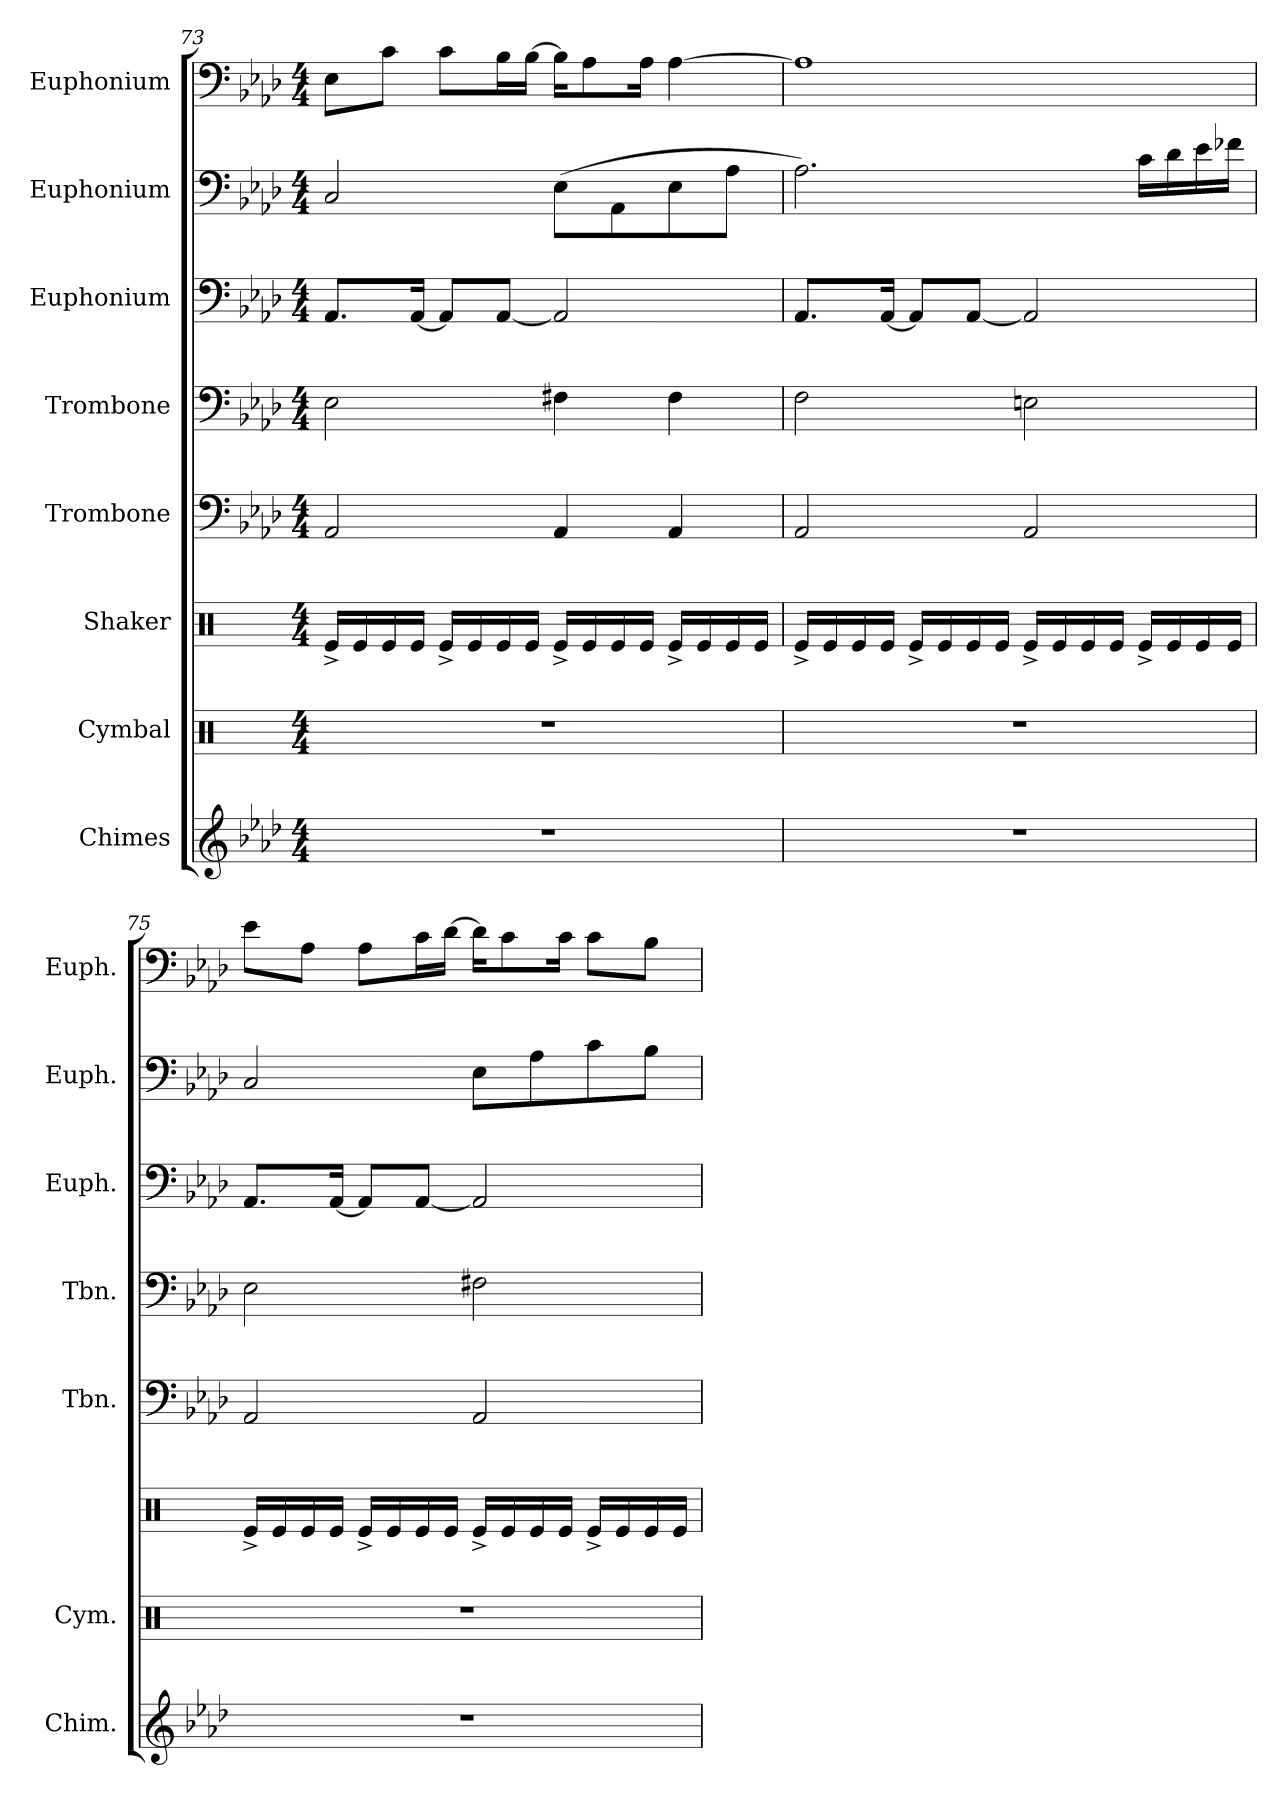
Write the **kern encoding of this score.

**kern	**kern	**kern	**kern	**kern	**kern	**kern	**kern
*part8	*part7	*part6	*part5	*part4	*part3	*part2	*part1
*staff8	*staff7	*staff6	*staff5	*staff4	*staff3	*staff2	*staff1
*I"Chimes	*I"Cymbal	*I"Shaker	*I"Trombone	*I"Trombone	*I"Euphonium	*I"Euphonium	*I"Euphonium
*I'Chim.	*I'Cym.	*	*I'Tbn.	*I'Tbn.	*I'Euph.	*I'Euph.	*I'Euph.
!!LO:PB:g=z
*clefG2	*clefX	*clefX	*clefF4	*clefF4	*clefF4	*clefF4	*clefF4
*k[b-e-a-d-]	*k[]	*k[]	*k[b-e-a-d-]	*k[b-e-a-d-]	*k[b-e-a-d-]	*k[b-e-a-d-]	*k[b-e-a-d-]
*M4/4	*M4/4	*M4/4	*M4/4	*M4/4	*M4/4	*M4/4	*M4/4
=73	=73	=73	=73	=73	=73	=73	=73
1r	1r	16Re^/LL	2AA-/	2E-\	8.AA-/L	2C/	8E-\L
.	.	16Re/	.	.	.	.	.
.	.	16Re/	.	.	.	.	8c\J
.	.	16Re/JJ	.	.	[16AA-/Jk	.	.
.	.	16Re^/LL	.	.	8AA-/L]	.	8c\L
.	.	16Re/	.	.	.	.	.
.	.	16Re/	.	.	[8AA-/J	.	16B-\L
.	.	16Re/JJ	.	.	.	.	[16B-\JJ
.	.	16Re^/LL	4AA-/	4F#X\	2AA-/]	(>8E-\L	16B-\KL]
.	.	16Re/	.	.	.	.	8A-\
.	.	16Re/	.	.	.	8AA-\	.
.	.	16Re/JJ	.	.	.	.	16A-\Jk
.	.	16Re^/LL	4AA-/	4F#\	.	8E-\	[4A-\
.	.	16Re/	.	.	.	.	.
.	.	16Re/	.	.	.	8A-\J	.
.	.	16Re/JJ	.	.	.	.	.
=74	=74	=74	=74	=74	=74	=74	=74
1r	1r	16Re^/LL	2AA-/	2F\	8.AA-/L	2.A-\)	1A-]
.	.	16Re/	.	.	.	.	.
.	.	16Re/	.	.	.	.	.
.	.	16Re/JJ	.	.	[16AA-/Jk	.	.
.	.	16Re^/LL	.	.	8AA-/L]	.	.
.	.	16Re/	.	.	.	.	.
.	.	16Re/	.	.	[8AA-/J	.	.
.	.	16Re/JJ	.	.	.	.	.
.	.	16Re^/LL	2AA-/	2En\	2AA-/]	.	.
.	.	16Re/	.	.	.	.	.
.	.	16Re/	.	.	.	.	.
.	.	16Re/JJ	.	.	.	.	.
.	.	16Re^/LL	.	.	.	16c\LL	.
.	.	16Re/	.	.	.	16d-\	.
.	.	16Re/	.	.	.	16e-\	.
.	.	16Re/JJ	.	.	.	16f-X\JJ	.
!!LO:PB:g=z
=75	=75	=75	=75	=75	=75	=75	=75
1r	1r	16Re^/LL	2AA-/	2E-\	8.AA-/L	2C/	8e-\L
.	.	16Re/	.	.	.	.	.
.	.	16Re/	.	.	.	.	8A-\J
.	.	16Re/JJ	.	.	[16AA-/Jk	.	.
.	.	16Re^/LL	.	.	8AA-/L]	.	8A-\L
.	.	16Re/	.	.	.	.	.
.	.	16Re/	.	.	[8AA-/J	.	16c\L
.	.	16Re/JJ	.	.	.	.	[16d-\JJ
.	.	16Re^/LL	2AA-/	2F#X\	2AA-/]	8E-\L	16d-\KL]
.	.	16Re/	.	.	.	.	8c\
.	.	16Re/	.	.	.	8A-\	.
.	.	16Re/JJ	.	.	.	.	16c\Jk
.	.	16Re^/LL	.	.	.	8c\	8c\L
.	.	16Re/	.	.	.	.	.
.	.	16Re/	.	.	.	8B-\J	8B-\J
.	.	16Re/JJ	.	.	.	.	.
=	=	=	=	=	=	=	=
*-	*-	*-	*-	*-	*-	*-	*-
